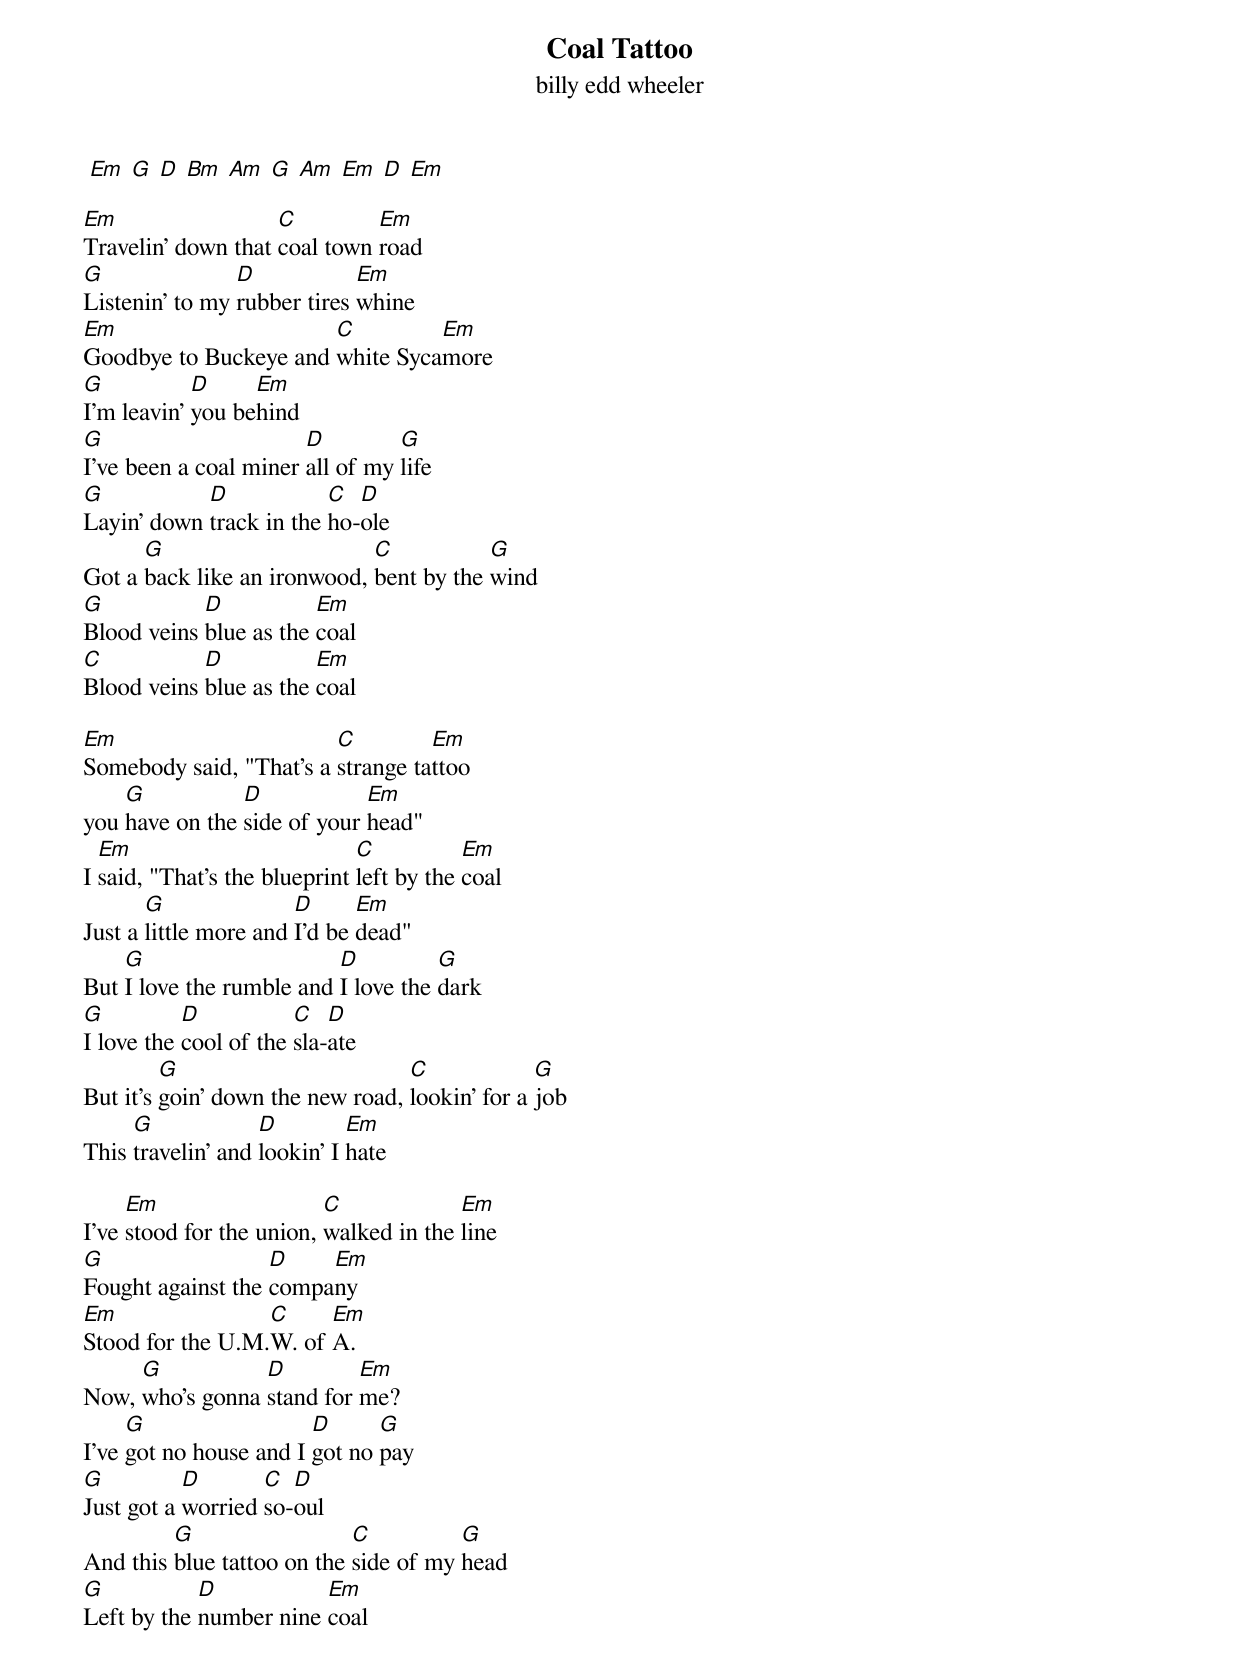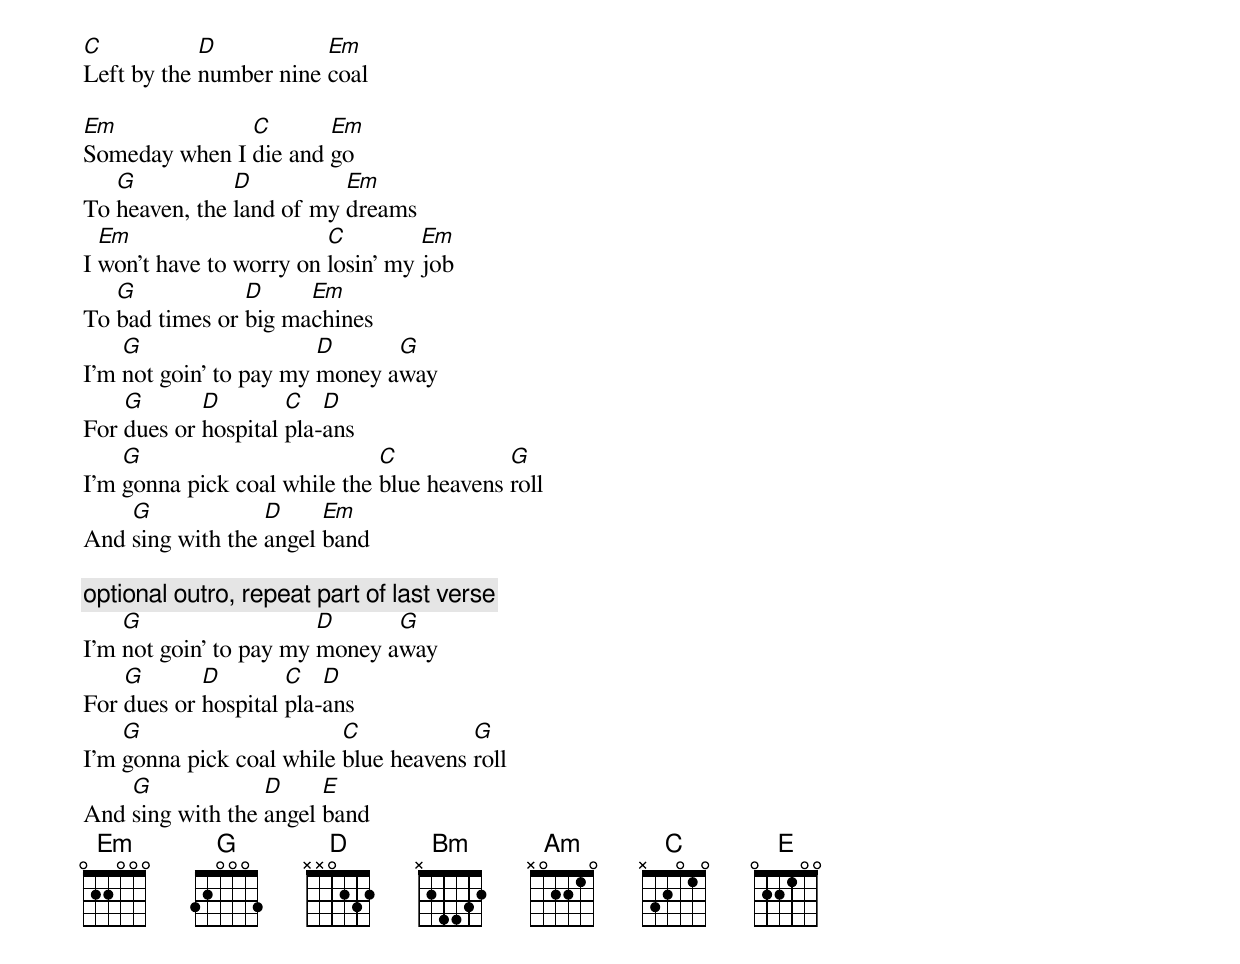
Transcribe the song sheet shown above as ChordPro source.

{title: Coal Tattoo}
{subtitle: billy edd wheeler }

 [Em] [G] [D] [Bm] [Am] [G] [Am] [Em] [D] [Em]

[Em]Travelin' down that [C]coal town [Em]road
[G]Listenin' to my [D]rubber tires [Em]whine
[Em]Goodbye to Buckeye and [C]white Syca[Em]more
[G]I'm leavin' [D]you be[Em]hind
[G]I've been a coal miner [D]all of my [G]life
[G]Layin' down [D]track in the [C]ho-[D]ole
Got a [G]back like an ironwood, [C]bent by the [G]wind
[G]Blood veins [D]blue as the [Em]coal
[C]Blood veins [D]blue as the [Em]coal

[Em]Somebody said, "That's a [C]strange ta[Em]ttoo
you [G]have on the [D]side of your [Em]head"
I [Em]said, "That's the blueprint [C]left by the [Em]coal
Just a [G]little more and [D]I'd be [Em]dead"
But [G]I love the rumble and [D]I love the [G]dark
[G]I love the [D]cool of the [C]sla-[D]ate
But it's [G]goin' down the new road, [C]lookin' for a [G]job
This [G]travelin' and [D]lookin' I [Em]hate

I've [Em]stood for the union, [C]walked in the [Em]line
[G]Fought against the [D]compa[Em]ny
[Em]Stood for the U.M.[C]W. of [Em]A.
Now, [G]who's gonna [D]stand for [Em]me?
I've [G]got no house and I [D]got no [G]pay
[G]Just got a [D]worried [C]so-[D]oul
And this [G]blue tattoo on the [C]side of my [G]head
[G]Left by the [D]number nine [Em]coal
[C]Left by the [D]number nine [Em]coal

[Em]Someday when I [C]die and [Em]go
To [G]heaven, the [D]land of my [Em]dreams
I [Em]won't have to worry on [C]losin' my [Em]job
To [G]bad times or [D]big ma[Em]chines
I'm [G]not goin' to pay my [D]money a[G]way
For [G]dues or [D]hospital [C]pla-[D]ans
I'm [G]gonna pick coal while the [C]blue heavens [G]roll
And [G]sing with the [D]angel [Em]band

{c:optional outro, repeat part of last verse}
I'm [G]not goin' to pay my [D]money a[G]way
For [G]dues or [D]hospital [C]pla-[D]ans
I'm [G]gonna pick coal while [C]blue heavens [G]roll
And [G]sing with the [D]angel [E]band
